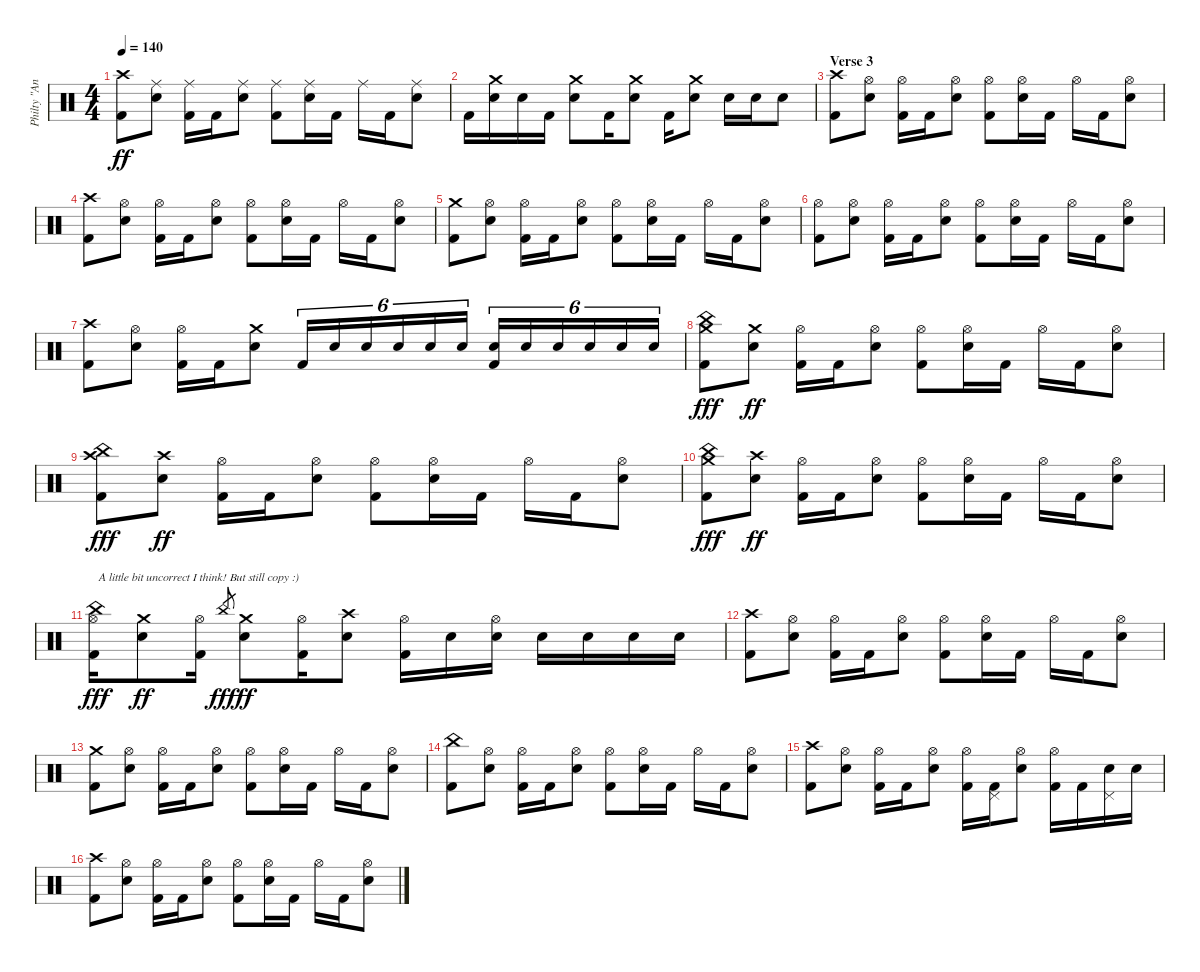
\track ("Philty \"Animal\" Taylor (Drums)" "Philty \"An") {instrument percussion}
\staff {score}
\articulation defaults
\ts (4 4)
\tempo 140
\clef neutral
\ks c
("Crash high (hit)" "Kick (hit) 2").8{dy ff} ("Ride (middle)" "Electric Snare (hit)").8 ("Ride (middle)" "Kick (hit) 2").16 "Kick (hit) 2".16 ("Ride (middle)" "Electric Snare (hit)").8 ("Ride (middle)" "Kick (hit) 2").8 ("Ride (middle)" "Electric Snare (hit)").16 "Kick (hit) 2".16 "Ride (middle)".16 "Kick (hit) 2".16 ("Ride (middle)" "Electric Snare (hit)").8 |
"Kick (hit) 2".16 ("Crash medium (hit)" "Electric Snare (hit)").16 "Electric Snare (hit)".16 "Kick (hit) 2".16 ("Crash medium (hit)" "Electric Snare (hit)").8 "Kick (hit) 2".16 ("Crash medium (hit)" "Electric Snare (hit)").8 "Kick (hit) 2".16 ("Crash medium (hit)" "Electric Snare (hit)").8 "Electric Snare (hit)".16 "Electric Snare (hit)".16 "Electric Snare (hit)".8 |
\section ("" "Verse 3")
("Crash high (hit)" "Kick (hit) 2").8 ("Hi-Hat (open)" "Electric Snare (hit)").8 ("Hi-Hat (open)" "Kick (hit) 2").16 "Kick (hit) 2".16 ("Hi-Hat (open)" "Electric Snare (hit)").8 ("Hi-Hat (open)" "Kick (hit) 2").8 ("Hi-Hat (open)" "Electric Snare (hit)").16 "Kick (hit) 2".16 "Hi-Hat (open)".16 "Kick (hit) 2".16 ("Hi-Hat (open)" "Electric Snare (hit)").8 |
("Crash high (hit)" "Kick (hit) 2").8 ("Hi-Hat (open)" "Electric Snare (hit)").8 ("Hi-Hat (open)" "Kick (hit) 2").16 "Kick (hit) 2".16 ("Hi-Hat (open)" "Electric Snare (hit)").8 ("Hi-Hat (open)" "Kick (hit) 2").8 ("Hi-Hat (open)" "Electric Snare (hit)").16 "Kick (hit) 2".16 "Hi-Hat (open)".16 "Kick (hit) 2".16 ("Hi-Hat (open)" "Electric Snare (hit)").8 |
("Crash medium (hit)" "Kick (hit) 2").8 ("Hi-Hat (open)" "Electric Snare (hit)").8 ("Hi-Hat (open)" "Kick (hit) 2").16 "Kick (hit) 2".16 ("Hi-Hat (open)" "Electric Snare (hit)").8 ("Hi-Hat (open)" "Kick (hit) 2").8 ("Hi-Hat (open)" "Electric Snare (hit)").16 "Kick (hit) 2".16 "Hi-Hat (open)".16 "Kick (hit) 2".16 ("Hi-Hat (open)" "Electric Snare (hit)").8 |
("Hi-Hat (open)" "Kick (hit) 2").8 ("Hi-Hat (open)" "Electric Snare (hit)").8 ("Hi-Hat (open)" "Kick (hit) 2").16 "Kick (hit) 2".16 ("Hi-Hat (open)" "Electric Snare (hit)").8 ("Hi-Hat (open)" "Kick (hit) 2").8 ("Hi-Hat (open)" "Electric Snare (hit)").16 "Kick (hit) 2".16 "Hi-Hat (open)".16 "Kick (hit) 2".16 ("Hi-Hat (open)" "Electric Snare (hit)").8 |
("Crash high (hit)" "Kick (hit) 2").8 ("Hi-Hat (open)" "Electric Snare (hit)").8 ("Hi-Hat (open)" "Kick (hit) 2").16 "Kick (hit) 2".16 ("Crash medium (hit)" "Electric Snare (hit)").8 "Kick (hit) 2".16{tu (6 4)} "Electric Snare (hit)".16{tu (6 4)} "Electric Snare (hit)".16{tu (6 4)} "Electric Snare (hit)".16{tu (6 4)} "Electric Snare (hit)".16{tu (6 4)} "Electric Snare (hit)".16{tu (6 4)} ("Electric Snare (hit)" "Kick (hit) 2").16{tu (6 4)} "Electric Snare (hit)".16{tu (6 4)} "Electric Snare (hit)".16{tu (6 4)} "Electric Snare (hit)".16{tu (6 4)} "Electric Snare (hit)".16{tu (6 4)} "Electric Snare (hit)".16{tu (6 4)} |
("China (hit)" "Kick (hit) 2" "Crash medium (hit)").8{dy fff} ("Crash medium (hit)" "Electric Snare (hit)").8{dy ff} ("Hi-Hat (open)" "Kick (hit) 2").16 "Kick (hit) 2".16 ("Hi-Hat (open)" "Electric Snare (hit)").8 ("Hi-Hat (open)" "Kick (hit) 2").8 ("Hi-Hat (open)" "Electric Snare (hit)").16 "Kick (hit) 2".16 "Hi-Hat (open)".16 "Kick (hit) 2".16 ("Hi-Hat (open)" "Electric Snare (hit)").8 |
("China (hit)" "Kick (hit) 2" "Crash high (hit)").8{dy fff} ("Electric Snare (hit)" "Crash high (hit)").8{dy ff} ("Hi-Hat (open)" "Kick (hit) 2").16 "Kick (hit) 2".16 ("Hi-Hat (open)" "Electric Snare (hit)").8 ("Hi-Hat (open)" "Kick (hit) 2").8 ("Hi-Hat (open)" "Electric Snare (hit)").16 "Kick (hit) 2".16 "Hi-Hat (open)".16 "Kick (hit) 2".16 ("Hi-Hat (open)" "Electric Snare (hit)").8 |
("Kick (hit) 2" "Crash medium (hit)" "China (hit)").8{dy fff} ("Electric Snare (hit)" "Crash high (hit)").8{dy ff} ("Hi-Hat (open)" "Kick (hit) 2").16 "Kick (hit) 2".16 ("Electric Snare (hit)" "Hi-Hat (open)").8 ("Hi-Hat (open)" "Kick (hit) 2").8 ("Electric Snare (hit)" "Hi-Hat (open)").16 "Kick (hit) 2".16 "Hi-Hat (open)".16 "Kick (hit) 2".16 ("Electric Snare (hit)" "Hi-Hat (open)").8 |
("Hi-Hat (open)" "Kick (hit) 2" "China (hit)").16{txt "A little bit uncorrect I think! But still copy :)" dy fff} ("Crash medium (hit)" "Electric Snare (hit)").8{dy ff} ("Hi-Hat (open)" "Kick (hit) 2").16 "China (hit)".8{gr dy fff} ("Crash medium (hit)" "Electric Snare (hit)").8{dy ff} ("Hi-Hat (open)" "Kick (hit) 2").16 ("Crash high (hit)" "Electric Snare (hit)").8 ("Hi-Hat (open)" "Kick (hit) 2").16 "Electric Snare (hit)".16 ("Electric Snare (hit)" "Hi-Hat (open)").16 "Electric Snare (hit)".16 "Electric Snare (hit)".16 "Electric Snare (hit)".16 "Electric Snare (hit)".16 |
("Crash high (hit)" "Kick (hit) 2").8 ("Hi-Hat (open)" "Electric Snare (hit)").8 ("Hi-Hat (open)" "Kick (hit) 2").16 "Kick (hit) 2".16 ("Hi-Hat (open)" "Electric Snare (hit)").8 ("Hi-Hat (open)" "Kick (hit) 2").8 ("Hi-Hat (open)" "Electric Snare (hit)").16 "Kick (hit) 2".16 "Hi-Hat (open)".16 "Kick (hit) 2".16 ("Hi-Hat (open)" "Electric Snare (hit)").8 |
("Crash medium (hit)" "Kick (hit) 2").8 ("Hi-Hat (open)" "Electric Snare (hit)").8 ("Hi-Hat (open)" "Kick (hit) 2").16 "Kick (hit) 2".16 ("Hi-Hat (open)" "Electric Snare (hit)").8 ("Hi-Hat (open)" "Kick (hit) 2").8 ("Hi-Hat (open)" "Electric Snare (hit)").16 "Kick (hit) 2".16 "Hi-Hat (open)".16 "Kick (hit) 2".16 ("Hi-Hat (open)" "Electric Snare (hit)").8 |
("China (hit)" "Kick (hit) 2").8 ("Hi-Hat (open)" "Electric Snare (hit)").8 ("Hi-Hat (open)" "Kick (hit) 2").16 "Kick (hit) 2".16 ("Hi-Hat (open)" "Electric Snare (hit)").8 ("Hi-Hat (open)" "Kick (hit) 2").8 ("Hi-Hat (open)" "Electric Snare (hit)").16 "Kick (hit) 2".16 "Hi-Hat (open)".16 "Kick (hit) 2".16 ("Hi-Hat (open)" "Electric Snare (hit)").8 |
("Crash high (hit)" "Kick (hit) 2").8 ("Hi-Hat (open)" "Electric Snare (hit)").8 ("Hi-Hat (open)" "Kick (hit) 2").16 "Kick (hit) 2".16 ("Hi-Hat (open)" "Electric Snare (hit)").8 ("Hi-Hat (open)" "Kick (hit) 2").16 ("Kick (hit) 2" "Pedal Hi-Hat (hit)").16 ("Hi-Hat (open)" "Electric Snare (hit)").8 ("Kick (hit) 2" "Hi-Hat (open)").16 "Kick (hit) 2".16 ("Pedal Hi-Hat (hit)" "Electric Snare (hit)").16 "Electric Snare (hit)".16 |
("Crash high (hit)" "Kick (hit) 2").8 ("Hi-Hat (open)" "Electric Snare (hit)").8 ("Hi-Hat (open)" "Kick (hit) 2").16 "Kick (hit) 2".16 ("Hi-Hat (open)" "Electric Snare (hit)").8 ("Hi-Hat (open)" "Kick (hit) 2").8 ("Hi-Hat (open)" "Electric Snare (hit)").16 "Kick (hit) 2".16 "Hi-Hat (open)".16 "Kick (hit) 2".16 ("Hi-Hat (open)" "Electric Snare (hit)").8
